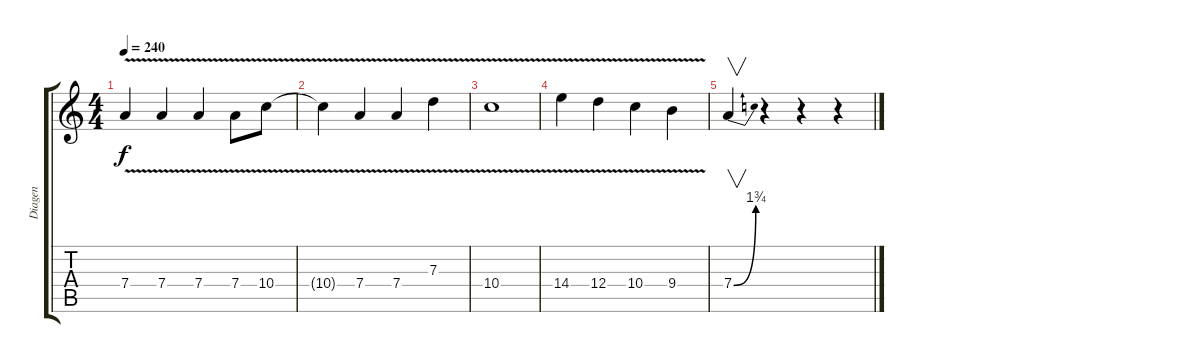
\track ("Diagen" "Diagen") {instrument distortionguitar}
\staff {score tabs}
\tuning (E4 B3 G3 D3 A2 E2) {hide}
\ts (4 4)
\tempo 240
\clef g2
\ks c
7.4{v}.4{dy f} 7.4{v}.4 7.4{v}.4 7.4{v}.8 10.4{v}.8 |
10.4{v t}.4 7.4{v}.4 7.4{v}.4 7.3{v}.4 |
10.4{v}.1 |
14.4{v}.4 12.4{v}.4 10.4{v}.4 9.4{v}.4 |
7.4{be (bend 0 0 60 7)}.4{v} r.4 r.4 r.4
